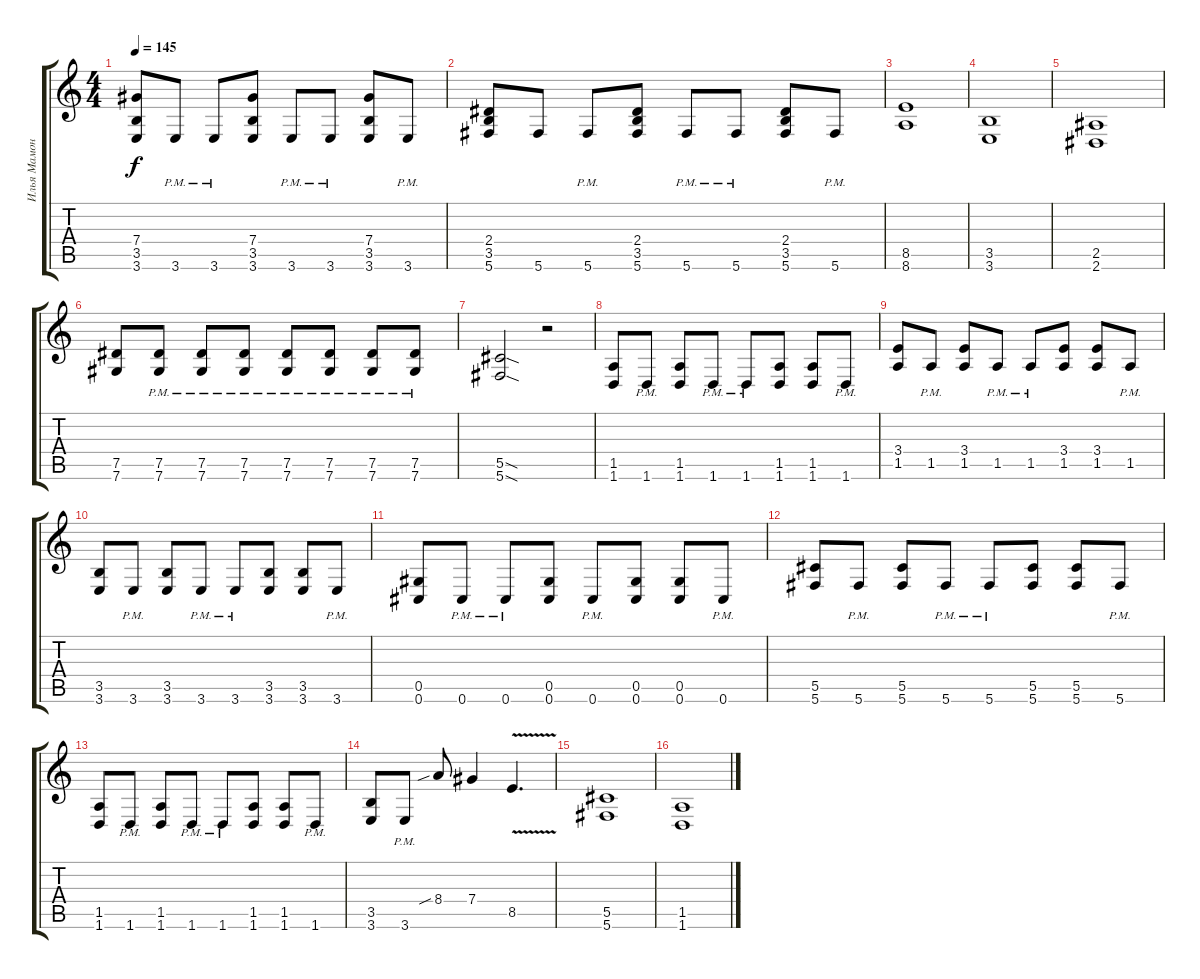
\track ("Илья Мамонтов" "Илья Мамон") {instrument distortionguitar}
\staff {score tabs}
\tuning (Eb4 Bb3 Gb3 Db3 Ab2 Db2) {hide}
\ts (4 4)
\tempo 145
\clef g2
\ks c
(7.4 3.5 3.6).8{dy f} 3.6{pm}.8 3.6{pm}.8 (7.4 3.5 3.6).8 3.6{pm}.8 3.6{pm}.8 (7.4 3.5 3.6).8 3.6{pm}.8 |
(2.4 3.5 5.6).8 5.6.8 5.6{pm}.8 (2.4 3.5 5.6).8 5.6{pm}.8 5.6{pm}.8 (2.4 3.5 5.6).8 5.6{pm}.8 |
(8.5 8.6).1 |
(3.5 3.6).1 |
(2.5 2.6).1 |
(7.5 7.6).8 (7.5{pm} 7.6{pm}).8 (7.5{pm} 7.6{pm}).8 (7.5{pm} 7.6{pm}).8 (7.5{pm} 7.6{pm}).8 (7.5{pm} 7.6{pm}).8 (7.5{pm} 7.6{pm}).8 (7.5{pm} 7.6{pm}).8 |
(5.5{sod} 5.6{sod}).2 r.2 |
(1.5 1.6).8 1.6{pm}.8 (1.5 1.6).8 1.6{pm}.8 1.6{pm}.8 (1.5 1.6).8 (1.5 1.6).8 1.6{pm}.8 |
(3.4 1.5).8 1.5{pm}.8 (3.4 1.5).8 1.5{pm}.8 1.5{pm}.8 (3.4 1.5).8 (3.4 1.5).8 1.5{pm}.8 |
(3.5 3.6).8 3.6{pm}.8 (3.5 3.6).8 3.6{pm}.8 3.6{pm}.8 (3.5 3.6).8 (3.5 3.6).8 3.6{pm}.8 |
(0.5 0.6).8 0.6{pm}.8 0.6{pm}.8 (0.5 0.6).8 0.6{pm}.8 (0.5 0.6).8 (0.5 0.6).8 0.6{pm}.8 |
(5.5 5.6).8 5.6{pm}.8 (5.5 5.6).8 5.6{pm}.8 5.6{pm}.8 (5.5 5.6).8 (5.5 5.6).8 5.6{pm}.8 |
(1.5 1.6).8 1.6{pm}.8 (1.5 1.6).8 1.6{pm}.8 1.6{pm}.8 (1.5 1.6).8 (1.5 1.6).8 1.6{pm}.8 |
(3.5 3.6).8 3.6{pm}.8 8.4{sib}.8 7.4.4 8.5{v}.4{d} |
(5.5 5.6).1 |
(1.5 1.6).1
